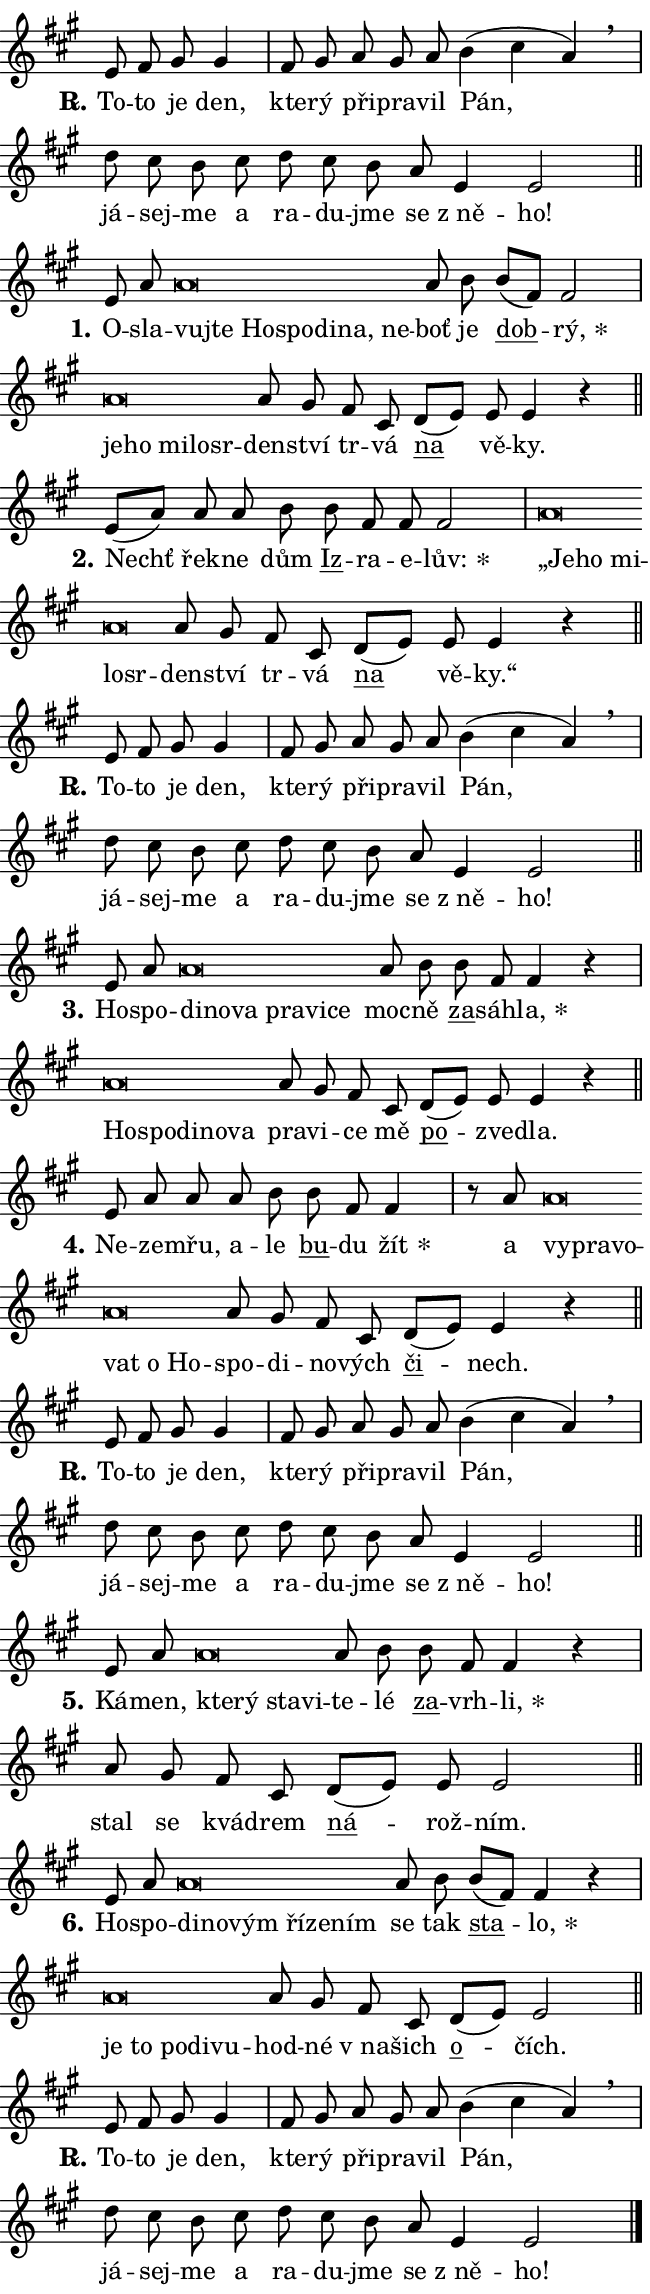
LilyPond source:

\version "2.24.0"
\header { tagline = "" }
\paper {
  indent = 0\cm
  top-margin = 0\cm
  right-margin = 0.13\cm % to fit lyric hyphens
  bottom-margin = 0\cm
  left-margin = 0\cm
  paper-width = 11\cm
  page-breaking = #ly:one-page-breaking
  system-system-spacing.basic-distance = #11
  score-system-spacing.basic-distance = #11
  ragged-last = ##f
}


%% Author: Thomas Morley
%% https://lists.gnu.org/archive/html/lilypond-user/2020-05/msg00002.html
#(define (line-position grob)
"Returns position of @var[grob} in current system:
   @code{'start}, if at first time-step
   @code{'end}, if at last time-step
   @code{'middle} otherwise
"
  (let* ((col (ly:item-get-column grob))
         (ln (ly:grob-object col 'left-neighbor))
         (rn (ly:grob-object col 'right-neighbor))
         (col-to-check-left (if (ly:grob? ln) ln col))
         (col-to-check-right (if (ly:grob? rn) rn col))
         (break-dir-left
           (and
             (ly:grob-property col-to-check-left 'non-musical #f)
             (ly:item-break-dir col-to-check-left)))
         (break-dir-right
           (and
             (ly:grob-property col-to-check-right 'non-musical #f)
             (ly:item-break-dir col-to-check-right))))
        (cond ((eqv? 1 break-dir-left) 'start)
              ((eqv? -1 break-dir-right) 'end)
              (else 'middle))))

#(define (tranparent-at-line-position vctor)
  (lambda (grob)
  "Relying on @code{line-position} select the relevant enry from @var{vctor}.
Used to determine transparency,"
    (case (line-position grob)
      ((end) (not (vector-ref vctor 0)))
      ((middle) (not (vector-ref vctor 1)))
      ((start) (not (vector-ref vctor 2))))))

noteHeadBreakVisibility =
#(define-music-function (break-visibility)(vector?)
"Makes @code{NoteHead}s transparent relying on @var{break-visibility}"
#{
  \override NoteHead.transparent =
    #(tranparent-at-line-position break-visibility)
#})

#(define delete-ledgers-for-transparent-note-heads
  (lambda (grob)
    "Reads whether a @code{NoteHead} is transparent.
If so this @code{NoteHead} is removed from @code{'note-heads} from
@var{grob}, which is supposed to be @code{LedgerLineSpanner}.
As a result ledgers are not printed for this @code{NoteHead}"
    (let* ((nhds-array (ly:grob-object grob 'note-heads))
           (nhds-list
             (if (ly:grob-array? nhds-array)
                 (ly:grob-array->list nhds-array)
                 '()))
           ;; Relies on the transparent-property being done before
           ;; Staff.LedgerLineSpanner.after-line-breaking is executed.
           ;; This is fragile ...
           (to-keep
             (remove
               (lambda (nhd)
                 (ly:grob-property nhd 'transparent #f))
               nhds-list)))
      ;; TODO find a better method to iterate over grob-arrays, similiar
      ;; to filter/remove etc for lists
      ;; For now rebuilt from scratch
      (set! (ly:grob-object grob 'note-heads)  '())
      (for-each
        (lambda (nhd)
          (ly:pointer-group-interface::add-grob grob 'note-heads nhd))
        to-keep))))

squashNotes = {
  \override NoteHead.X-extent = #'(-0.2 . 0.2)
  \override NoteHead.Y-extent = #'(-0.75 . 0)
  \override NoteHead.stencil =
    #(lambda (grob)
       (let ((pos (ly:grob-property grob 'staff-position)))
         (begin
           (if (< pos -7) (display "ERROR: Lower brevis then expected\n") (display ""))
           (if (<= pos -6) ly:text-interface::print ly:note-head::print))))
}
unSquashNotes = {
  \revert NoteHead.X-extent
  \revert NoteHead.Y-extent
  \revert NoteHead.stencil
}

hideNotes = \noteHeadBreakVisibility #begin-of-line-visible
unHideNotes = \noteHeadBreakVisibility #all-visible

% work-around for resetting accidentals
% https://lilypond.org/doc/v2.23/Documentation/notation/displaying-rhythms#unmetered-music
cadenzaMeasure = {
  \cadenzaOff
  \partial 1024 s1024
  \cadenzaOn
}

#(define-markup-command (accent layout props text) (markup?)
  "Underline accented syllable"
  (interpret-markup layout props
    #{\markup \override #'(offset . 4.3) \underline { #text }#}))

responsum = \markup \concat {
  "R" \hspace #-1.05 \path #0.1 #'((moveto 0 0.07) (lineto 0.9 0.8)) \hspace #0.05 "."
}

spaceSize = #0.6828661417322834 % exact space size for TeX Gyre Schola

\layout {
  \context {
    \Staff
    \remove "Time_signature_engraver"
    \override LedgerLineSpanner.after-line-breaking = #delete-ledgers-for-transparent-note-heads
  }
  \context {
    \Lyrics {
      \override LyricSpace.minimum-distance = \spaceSize
      \override LyricText.font-name = #"TeX Gyre Schola"
      \override LyricText.font-size = 1
      \override StanzaNumber.font-name = #"TeX Gyre Schola Bold"
      \override StanzaNumber.font-size = 1
    }
  }
  \context {
    \Score 
    \override NoteHead.text =
      #(lambda (grob) 
        (let ((pos (ly:grob-property grob 'staff-position)))
          #{\markup {
            \combine
              \halign #-0.55 \raise #(if (= pos -6) 0 0.5) \override #'(thickness . 2) \draw-line #'(3.2 . 0)
              \musicglyph "noteheads.sM1"
          }#}))
  }
}

% magnetic-lyrics.ily
%
%   written by
%     Jean Abou Samra <jean@abou-samra.fr>
%     Werner Lemberg <wl@gnu.org>
%
%   adapted by
%     Jiri Hon <jiri.hon@gmail.com>
%
% Version 2022-Apr-15

% https://www.mail-archive.com/lilypond-user@gnu.org/msg149350.html

#(define (Left_hyphen_pointer_engraver context)
   "Collect syllable-hyphen-syllable occurrences in lyrics and store
them in properties.  This engraver only looks to the left.  For
example, if the lyrics input is @code{foo -- bar}, it does the
following.

@itemize @bullet
@item
Set the @code{text} property of the @code{LyricHyphen} grob between
@q{foo} and @q{bar} to @code{foo}.

@item
Set the @code{left-hyphen} property of the @code{LyricText} grob with
text @q{foo} to the @code{LyricHyphen} grob between @q{foo} and
@q{bar}.
@end itemize

Use this auxiliary engraver in combination with the
@code{lyric-@/text::@/apply-@/magnetic-@/offset!} hook."
   (let ((hyphen #f)
         (text #f))
     (make-engraver
      (acknowledgers
       ((lyric-syllable-interface engraver grob source-engraver)
        (set! text grob)))
      (end-acknowledgers
       ((lyric-hyphen-interface engraver grob source-engraver)
        ;(when (not (grob::has-interface grob 'lyric-space-interface))
          (set! hyphen grob)));)
      ((stop-translation-timestep engraver)
       (when (and text hyphen)
         (ly:grob-set-object! text 'left-hyphen hyphen))
       (set! text #f)
       (set! hyphen #f)))))

#(define (lyric-text::apply-magnetic-offset! grob)
   "If the space between two syllables is less than the value in
property @code{LyricText@/.details@/.squash-threshold}, move the right
syllable to the left so that it gets concatenated with the left
syllable.

Use this function as a hook for
@code{LyricText@/.after-@/line-@/breaking} if the
@code{Left_@/hyphen_@/pointer_@/engraver} is active."
   (let ((hyphen (ly:grob-object grob 'left-hyphen #f)))
     (when hyphen
       (let ((left-text (ly:spanner-bound hyphen LEFT)))
         (when (grob::has-interface left-text 'lyric-syllable-interface)
           (let* ((common (ly:grob-common-refpoint grob left-text X))
                  (this-x-ext (ly:grob-extent grob common X))
                  (left-x-ext
                   (begin
                     ;; Trigger magnetism for left-text.
                     (ly:grob-property left-text 'after-line-breaking)
                     (ly:grob-extent left-text common X)))
                  ;; `delta` is the gap width between two syllables.
                  (delta (- (interval-start this-x-ext)
                            (interval-end left-x-ext)))
                  (details (ly:grob-property grob 'details))
                  (threshold (assoc-get 'squash-threshold details 0.2)))
             (when (< delta threshold)
               (let* (;; We have to manipulate the input text so that
                      ;; ligatures crossing syllable boundaries are not
                      ;; disabled.  For languages based on the Latin
                      ;; script this is essentially a beautification.
                      ;; However, for non-Western scripts it can be a
                      ;; necessity.
                      (lt (ly:grob-property left-text 'text))
                      (rt (ly:grob-property grob 'text))
                      (is-space (grob::has-interface hyphen 'lyric-space-interface))
                      (space (if is-space " " ""))
                      (extra-delta (if is-space spaceSize 0))
                      ;; Append new syllable.
                      (ltrt-space (if (and (string? lt) (string? rt))
                                (string-append lt space rt)
                                (make-concat-markup (list lt space rt))))
                      ;; Right-align `ltrt` to the right side.
                      (ltrt-space-markup (grob-interpret-markup
                               grob
                               (make-translate-markup
                                (cons (interval-length this-x-ext) 0)
                                (make-right-align-markup ltrt-space)))))
                 (begin
                   ;; Don't print `left-text`.
                   (ly:grob-set-property! left-text 'stencil #f)
                   ;; Set text and stencil (which holds all collected
                   ;; syllables so far) and shift it to the left.
                   (ly:grob-set-property! grob 'text ltrt-space)
                   (ly:grob-set-property! grob 'stencil ltrt-space-markup)
                   (ly:grob-translate-axis! grob (- (- delta extra-delta)) X))))))))))


#(define (lyric-hyphen::displace-bounds-first grob)
   ;; Make very sure this callback isn't triggered too early.
   (let ((left (ly:spanner-bound grob LEFT))
         (right (ly:spanner-bound grob RIGHT)))
     (ly:grob-property left 'after-line-breaking)
     (ly:grob-property right 'after-line-breaking)
     (ly:lyric-hyphen::print grob)))

squashThreshold = #0.4

\layout {
  \context {
    \Lyrics
    \consists #Left_hyphen_pointer_engraver
    \override LyricText.after-line-breaking =
      #lyric-text::apply-magnetic-offset!
    \override LyricHyphen.stencil = #lyric-hyphen::displace-bounds-first
    \override LyricText.details.squash-threshold = \squashThreshold
    \override LyricHyphen.minimum-distance = 0
    \override LyricHyphen.minimum-length = \squashThreshold
  }
}

squashText = \override LyricText.details.squash-threshold = 9999
unSquashText = \override LyricText.details.squash-threshold = \squashThreshold

leftText = \override LyricText.self-alignment-X = #LEFT
unLeftText = \revert LyricText.self-alignment-X

starOffset = #(lambda (grob) 
                (let ((x_offset (ly:self-alignment-interface::aligned-on-x-parent grob)))
                  (if (= x_offset 0) 0 (+ x_offset 1.2))))

star = #(define-music-function (syllable)(string?)
"Append star separator at the end of a syllable"
#{
  \once \override LyricText.X-offset = #starOffset
  \lyricmode { \markup {
    #syllable
    \override #'((font-name . "TeX Gyre Schola Bold")) \hspace #0.2 \lower #0.65 \larger "*"
  } }
#})

starAccent = #(define-music-function (syllable)(string?)
"Append star separator at the end of a syllable and make accent"
#{
  \once \override LyricText.X-offset = #starOffset
  \lyricmode { \markup {
    \accent #syllable
    \override #'((font-name . "TeX Gyre Schola Bold")) \hspace #0.2 \lower #0.65 \larger "*"
  } }
#})

breath = #(define-music-function (syllable)(string?)
"Append breathing indicator at the end of a syllable"
#{
  \lyricmode { \markup { #syllable "+" } }
#})

optionalBreath = #(define-music-function (syllable)(string?)
"Append optional breathing indicator at the end of a syllable"
#{
  \lyricmode { \markup { #syllable "(+)" } }
#})


\score {
    <<
        \new Voice = "melody" { \cadenzaOn \key a \major \relative { e'8 fis gis gis4 \cadenzaMeasure \bar "|" fis8 gis a gis a \bar "" b4( cis a) \breathe \cadenzaMeasure \bar "|" d8 cis b cis \bar "" d cis b a \bar "" e4 e2 \cadenzaMeasure \bar "||" \break } }
        \new Lyrics \lyricsto "melody" { \lyricmode { \set stanza = \responsum
To -- to je den, kte -- rý při -- pra -- vil Pán, já -- sej -- me a ra -- du -- jme se "z ně" -- ho! } }
    >>
    \layout {}
}

\score {
    <<
        \new Voice = "melody" { \cadenzaOn \key a \major \relative { e'8 a \bar "" \squashNotes a\breve*1/16 \hideNotes \breve*1/16 \bar "" \breve*1/16 \bar "" \breve*1/16 \bar "" \breve*1/16 \bar "" \breve*1/16 \breve*1/16 \bar "" \unHideNotes \unSquashNotes a8 b \bar "" b[( fis)] fis2 \cadenzaMeasure \bar "|" \squashNotes a\breve*1/16 \hideNotes \breve*1/16 \bar "" \breve*1/16 \bar "" \breve*1/16 \breve*1/16 \bar "" \unHideNotes \unSquashNotes a8 gis fis cis \bar "" d[( e)] e e4 r \cadenzaMeasure \bar "||" \break } }
        \new Lyrics \lyricsto "melody" { \lyricmode { \set stanza = "1."
O -- sla -- \leftText vuj -- \squashText te Ho -- spo -- di -- na, ne -- \unLeftText \unSquashText boť je \markup \accent dob -- \star rý, \leftText je -- \squashText ho mi -- lo -- sr -- \unLeftText \unSquashText den -- ství tr -- vá \markup \accent na vě -- ky. } }
    >>
    \layout {}
}

\score {
    <<
        \new Voice = "melody" { \cadenzaOn \key a \major \relative { e'8[( a)] a a b \bar "" b fis fis fis2 \cadenzaMeasure \bar "|" \squashNotes a\breve*1/16 \hideNotes \breve*1/16 \bar "" \breve*1/16 \bar "" \breve*1/16 \breve*1/16 \bar "" \unHideNotes \unSquashNotes a8 gis fis cis \bar "" d[( e)] e e4 r \cadenzaMeasure \bar "||" \break } }
        \new Lyrics \lyricsto "melody" { \lyricmode { \set stanza = "2."
Nechť řek -- ne dům \markup \accent Iz -- ra -- e -- \star lův: \leftText „Je -- \squashText ho mi -- lo -- sr -- \unLeftText \unSquashText den -- ství tr -- vá \markup \accent na vě -- ky.“ } }
    >>
    \layout {}
}

\score {
    <<
        \new Voice = "melody" { \cadenzaOn \key a \major \relative { e'8 fis gis gis4 \cadenzaMeasure \bar "|" fis8 gis a gis a \bar "" b4( cis a) \breathe \cadenzaMeasure \bar "|" d8 cis b cis \bar "" d cis b a \bar "" e4 e2 \cadenzaMeasure \bar "||" \break } }
        \new Lyrics \lyricsto "melody" { \lyricmode { \set stanza = \responsum
To -- to je den, kte -- rý při -- pra -- vil Pán, já -- sej -- me a ra -- du -- jme se "z ně" -- ho! } }
    >>
    \layout {}
}

\score {
    <<
        \new Voice = "melody" { \cadenzaOn \key a \major \relative { e'8 a \bar "" \squashNotes a\breve*1/16 \hideNotes \breve*1/16 \bar "" \breve*1/16 \bar "" \breve*1/16 \bar "" \breve*1/16 \breve*1/16 \bar "" \unHideNotes \unSquashNotes a8 b \bar "" b fis fis4 r \cadenzaMeasure \bar "|" \squashNotes a\breve*1/16 \hideNotes \breve*1/16 \bar "" \breve*1/16 \bar "" \breve*1/16 \breve*1/16 \bar "" \unHideNotes \unSquashNotes a8 gis fis cis \bar "" d[( e)] e e4 r \cadenzaMeasure \bar "||" \break } }
        \new Lyrics \lyricsto "melody" { \lyricmode { \set stanza = "3."
Ho -- spo -- \leftText di -- \squashText no -- va pra -- vi -- ce \unLeftText \unSquashText moc -- ně \markup \accent za -- sáh -- \star la, \leftText Ho -- \squashText spo -- di -- no -- va \unLeftText \unSquashText pra -- vi -- ce mě \markup \accent po -- zve -- dla. } }
    >>
    \layout {}
}

\score {
    <<
        \new Voice = "melody" { \cadenzaOn \key a \major \relative { e'8 a a a b \bar "" b fis fis4 \cadenzaMeasure \bar "|" r8 a \squashNotes a\breve*1/16 \hideNotes \breve*1/16 \bar "" \breve*1/16 \bar "" \breve*1/16 \bar "" \breve*1/16 \breve*1/16 \bar "" \unHideNotes \unSquashNotes a8 gis fis cis \bar "" d[( e)] e4 r \cadenzaMeasure \bar "||" \break } }
        \new Lyrics \lyricsto "melody" { \lyricmode { \set stanza = "4."
Ne -- ze -- mřu, a -- le \markup \accent bu -- du \star žít a \leftText vy -- \squashText pra -- vo -- vat o Ho -- \unLeftText \unSquashText spo -- di -- no -- vých \markup \accent či -- nech. } }
    >>
    \layout {}
}

\score {
    <<
        \new Voice = "melody" { \cadenzaOn \key a \major \relative { e'8 fis gis gis4 \cadenzaMeasure \bar "|" fis8 gis a gis a \bar "" b4( cis a) \breathe \cadenzaMeasure \bar "|" d8 cis b cis \bar "" d cis b a \bar "" e4 e2 \cadenzaMeasure \bar "||" \break } }
        \new Lyrics \lyricsto "melody" { \lyricmode { \set stanza = \responsum
To -- to je den, kte -- rý při -- pra -- vil Pán, já -- sej -- me a ra -- du -- jme se "z ně" -- ho! } }
    >>
    \layout {}
}

\score {
    <<
        \new Voice = "melody" { \cadenzaOn \key a \major \relative { e'8 a \bar "" \squashNotes a\breve*1/16 \hideNotes \breve*1/16 \bar "" \breve*1/16 \breve*1/16 \bar "" \unHideNotes \unSquashNotes a8 b \bar "" b fis fis4 r \cadenzaMeasure \bar "|" a8 gis fis cis \bar "" d[( e)] e e2 \cadenzaMeasure \bar "||" \break } }
        \new Lyrics \lyricsto "melody" { \lyricmode { \set stanza = "5."
Ká -- men, \leftText kte -- \squashText rý sta -- vi -- \unLeftText \unSquashText te -- lé \markup \accent za -- vrh -- \star li, stal se kvá -- drem \markup \accent ná -- rož -- ním. } }
    >>
    \layout {}
}

\score {
    <<
        \new Voice = "melody" { \cadenzaOn \key a \major \relative { e'8 a \bar "" \squashNotes a\breve*1/16 \hideNotes \breve*1/16 \bar "" \breve*1/16 \bar "" \breve*1/16 \bar "" \breve*1/16 \breve*1/16 \bar "" \unHideNotes \unSquashNotes a8 b \bar "" b[( fis)] fis4 r \cadenzaMeasure \bar "|" \squashNotes a\breve*1/16 \hideNotes \breve*1/16 \bar "" \breve*1/16 \bar "" \breve*1/16 \breve*1/16 \bar "" \unHideNotes \unSquashNotes a8 gis fis cis \bar "" d[( e)] e2 \cadenzaMeasure \bar "||" \break } }
        \new Lyrics \lyricsto "melody" { \lyricmode { \set stanza = "6."
Ho -- spo -- \leftText di -- \squashText no -- vým ří -- ze -- ním \unLeftText \unSquashText se tak \markup \accent sta -- \star lo, \leftText je \squashText to po -- di -- vu -- \unLeftText \unSquashText hod -- né "v na" -- šich \markup \accent o -- čích. } }
    >>
    \layout {}
}

\score {
    <<
        \new Voice = "melody" { \cadenzaOn \key a \major \relative { e'8 fis gis gis4 \cadenzaMeasure \bar "|" fis8 gis a gis a \bar "" b4( cis a) \breathe \cadenzaMeasure \bar "|" d8 cis b cis \bar "" d cis b a \bar "" e4 e2 \cadenzaMeasure \bar "||" \break } \bar "|." }
        \new Lyrics \lyricsto "melody" { \lyricmode { \set stanza = \responsum
To -- to je den, kte -- rý při -- pra -- vil Pán, já -- sej -- me a ra -- du -- jme se "z ně" -- ho! } }
    >>
    \layout {}
}
